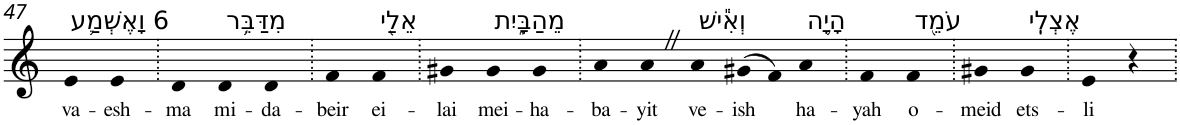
**kern	**text
*part1	*part1
*staff1	*staff1
*I"Piano	*
*I'Pno	*
!!LO:PB:g=z
*clefG2	*
*k[]	*
=47	=47
!LO:TX:a:t=6 וָאֶשְׁמַ֛ע	!
!	!LO:LY:b
4e	va-
!	!LO:LY:b
4e	-esh-
=48.	=48.
!	!LO:LY:b
4d	-ma
!LO:TX:a:t=מִדַּבֵּ֥ר	!
!	!LO:LY:b
4d	mi-
!	!LO:LY:b
4d	-da-
=49.	=49.
!	!LO:LY:b
4f	-beir
!LO:TX:a:t=אֵלַ֖י	!
!	!LO:LY:b
4f	ei-
=50.	=50.
!	!LO:LY:b
4g#X	-lai
!LO:TX:a:t=מֵהַבָּ֑יִת	!
!	!LO:LY:b
4g#	mei-
!	!LO:LY:b
4g#	-ha-
=51.	=51.
!	!LO:LY:b
4a	-ba-
!	!LO:LY:b
4aZ	-yit
!LO:TX:a:t=וְאִ֕ישׁ	!
!	!LO:LY:b
4a	ve-
!	!LO:LY:b
(>8g#X	-ish
8f)	.
!LO:TX:a:t=הָיָ֥ה	!
!	!LO:LY:b
4a	ha-
=52.	=52.
!	!LO:LY:b
4f	-yah
!LO:TX:a:t=עֹמֵ֖ד	!
!	!LO:LY:b
4f	o-
=53.	=53.
!	!LO:LY:b
4g#X	-meid
!LO:TX:a:t=אֶצְלִֽי	!
!	!LO:LY:b
4g#	ets-
=54.	=54.
!	!LO:LY:b
4e	-li
4r	.
=.	=.
*-	*-
